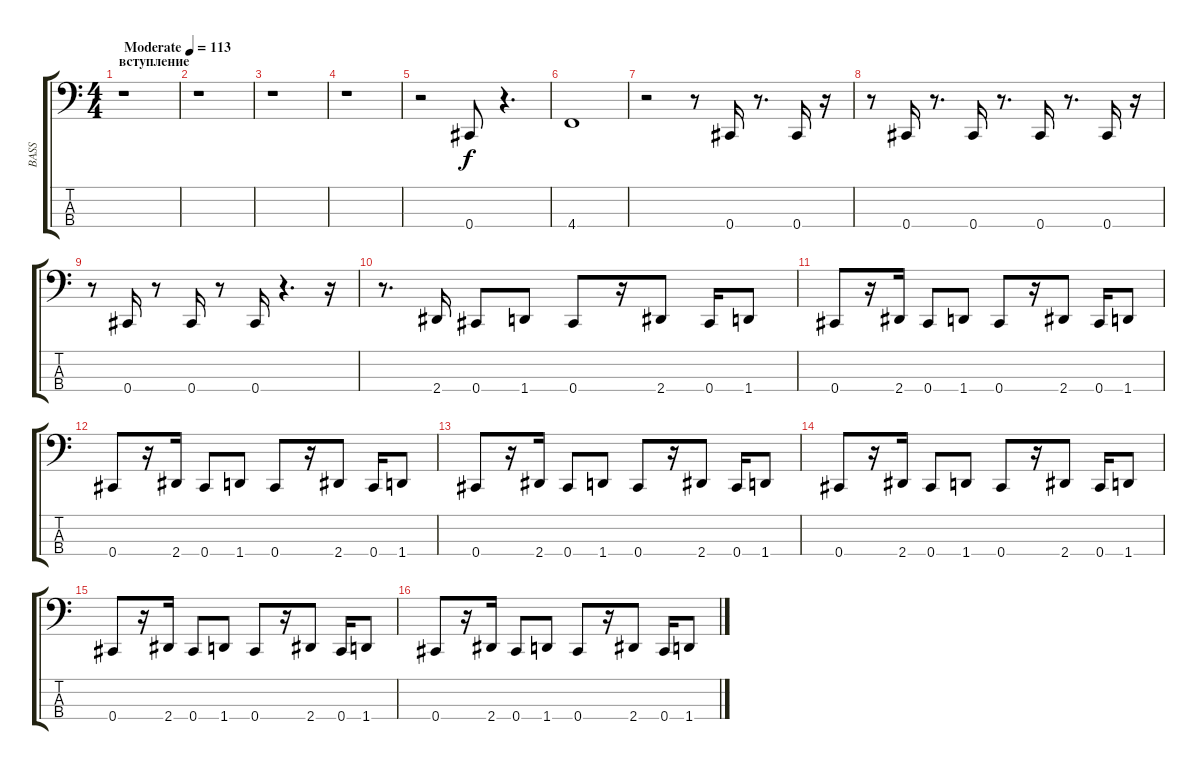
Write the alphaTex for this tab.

\track ("BASS" "BASS") {instrument electricbassfinger}
\staff {score tabs}
\tuning (Eb2 B1 Gb1 Db1) {hide}
\ts (4 4)
\section ("" "вступление")
\tempo (113 "Moderate")
\clef f4
\ks c
r.1{dy f instrument electricbassfinger} |
r.1 |
r.1 |
r.1 |
r.2 0.4.8 r.4{d} |
4.4.1 |
r.2 r.8 0.4.16 r.8{d} 0.4.16 r.16 |
r.8 0.4.16 r.8{d} 0.4.16 r.8{d} 0.4.16 r.8{d} 0.4.16 r.16 |
r.8 0.4.16 r.8 0.4.16 r.8 0.4.16 r.4{d} r.16 |
r.8{d} 2.4.16 0.4.8 1.4.8 0.4.8 r.16 2.4.8 0.4.16 1.4.8 |
0.4.8 r.16 2.4.16 0.4.8 1.4.8 0.4.8 r.16 2.4.8 0.4.16 1.4.8 |
0.4.8 r.16 2.4.16 0.4.8 1.4.8 0.4.8 r.16 2.4.8 0.4.16 1.4.8 |
0.4.8 r.16 2.4.16 0.4.8 1.4.8 0.4.8 r.16 2.4.8 0.4.16 1.4.8 |
0.4.8 r.16 2.4.16 0.4.8 1.4.8 0.4.8 r.16 2.4.8 0.4.16 1.4.8 |
0.4.8 r.16 2.4.16 0.4.8 1.4.8 0.4.8 r.16 2.4.8 0.4.16 1.4.8 |
0.4.8 r.16 2.4.16 0.4.8 1.4.8 0.4.8 r.16 2.4.8 0.4.16 1.4.8
